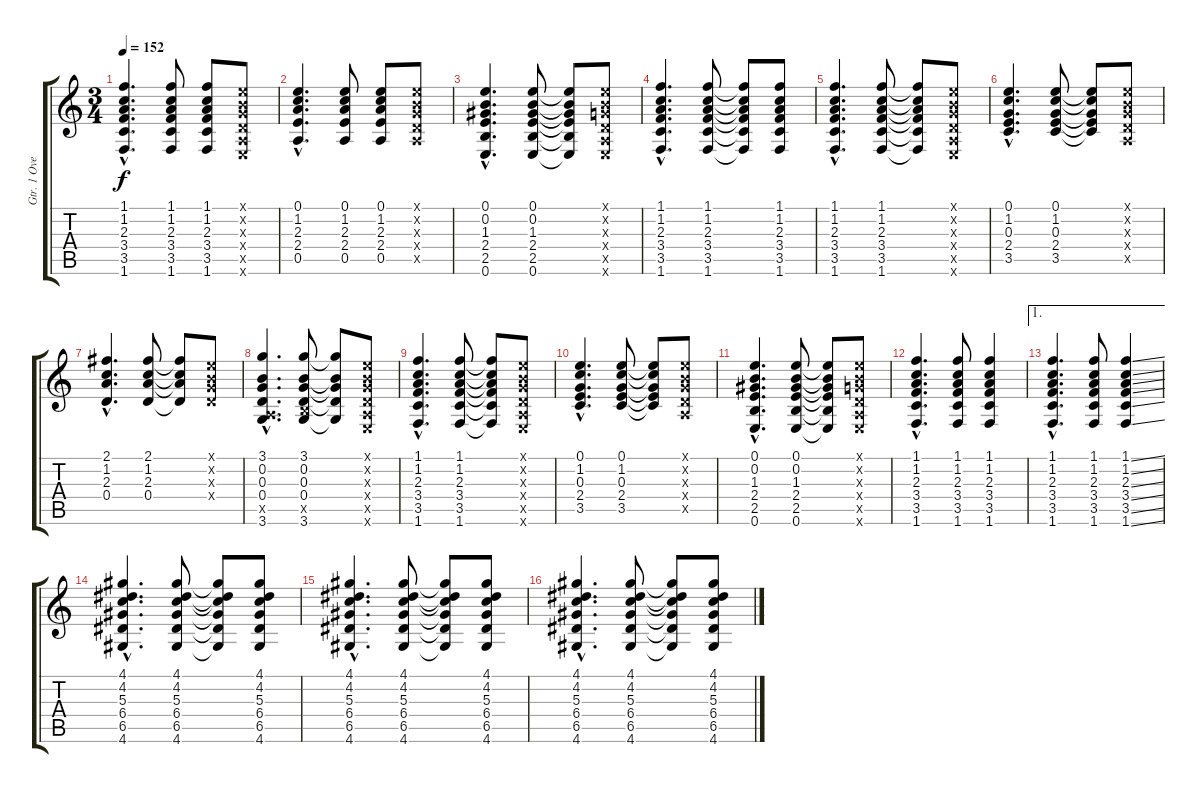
\track ("Gtr. 1 Overdub" "Gtr. 1 Ove") {instrument acousticguitarnylon}
\staff {score tabs}
\tuning (E4 B3 G3 D3 A2 E2) {hide}
\ts (3 4)
\tempo 152
\clef g2
\ks c
(1.1{hac} 1.2{hac} 2.3{hac} 3.4{hac} 3.5{hac} 1.6{hac}).4{d dy f} (1.1 1.2 2.3 3.4 3.5 1.6).8 (1.1 1.2 2.3 3.4 3.5 1.6).8 (0.1{x} 0.2{x} 0.3{x} 0.4{x} 0.5{x} 0.6{x}).8 |
(0.1{hac} 1.2{hac} 2.3{hac} 2.4{hac} 0.5{hac}).4{d} (0.1 1.2 2.3 2.4 0.5).8 (0.1 1.2 2.3 2.4 0.5).8 (0.1{x} 0.2{x} 0.3{x} 0.4{x} 0.5{x}).8 |
(0.1{hac} 0.2{hac} 1.3{hac} 2.4{hac} 2.5{hac} 0.6{hac}).4{d} (0.1 0.2 1.3 2.4 2.5 0.6).8 (0.1{t} 0.2{t} 1.3{t} 2.4{t} 2.5{t} 0.6{t}).8 (0.1{x} 0.2{x} 0.3{x} 0.4{x} 0.5{x} 0.6{x}).8 |
(1.1{hac} 1.2{hac} 2.3{hac} 3.4{hac} 3.5{hac} 1.6{hac}).4{d} (1.1 1.2 2.3 3.4 3.5 1.6).8 (1.1{t} 1.2{t} 2.3{t} 3.4{t} 3.5{t} 1.6{t}).8 (1.1 1.2 2.3 3.4 3.5 1.6).8 |
(1.1{hac} 1.2{hac} 2.3{hac} 3.4{hac} 3.5{hac} 1.6{hac}).4{d} (1.1 1.2 2.3 3.4 3.5 1.6).8 (1.1{t} 1.2{t} 2.3{t} 3.4{t} 3.5{t} 1.6{t}).8 (0.1{x} 0.2{x} 0.3{x} 0.4{x} 0.5{x} 0.6{x}).8 |
(0.1{hac} 1.2{hac} 0.3{hac} 2.4{hac} 3.5{hac}).4{d} (0.1 1.2 0.3 2.4 3.5).8 (0.1{t} 1.2{t} 0.3{t} 2.4{t} 3.5{t}).8 (0.1{x} 0.2{x} 0.3{x} 0.4{x} 0.5{x}).8 |
(2.1{hac} 1.2{hac} 2.3{hac} 0.4{hac}).4{d} (2.1 1.2 2.3 0.4).8 (2.1{t} 1.2{t} 2.3{t} 0.4{t}).8 (0.1{x} 0.2{x} 0.3{x} 0.4{x}).8 |
(3.1{hac} 0.2{hac} 0.3{hac} 0.4{hac} 0.5{hac x} 3.6{hac}).4{d} (3.1 0.2 0.3 0.4 2.5{x} 3.6).8 (3.1{t} 0.2{t} 0.3{t} 0.4{t} 3.6{t}).8 (0.1{x} 0.2{x} 0.3{x} 0.4{x} 0.5{x} 0.6{x}).8 |
(1.1{hac} 1.2{hac} 2.3{hac} 3.4{hac} 3.5{hac} 1.6{hac}).4{d} (1.1 1.2 2.3 3.4 3.5 1.6).8 (1.1{t} 1.2{t} 2.3{t} 3.4{t} 3.5{t} 1.6{t}).8 (0.1{x} 0.2{x} 0.3{x} 0.4{x} 0.5{x} 0.6{x}).8 |
(0.1{hac} 1.2{hac} 0.3{hac} 2.4{hac} 3.5{hac}).4{d} (0.1 1.2 0.3 2.4 3.5).8 (0.1{t} 1.2{t} 0.3{t} 2.4{t} 3.5{t}).8 (0.1{x} 0.2{x} 0.3{x} 0.4{x} 0.5{x}).8 |
(0.1{hac} 0.2{hac} 1.3{hac} 2.4{hac} 2.5{hac} 0.6{hac}).4{d} (0.1 0.2 1.3 2.4 2.5 0.6).8 (0.1{t} 0.2{t} 1.3{t} 2.4{t} 2.5{t} 0.6{t}).8 (0.1{x} 0.2{x} 0.3{x} 0.4{x} 0.5{x} 0.6{x}).8 |
(1.1{hac} 1.2{hac} 2.3{hac} 3.4{hac} 3.5{hac} 1.6{hac}).4{d} (1.1 1.2 2.3 3.4 3.5 1.6).8 (1.1 1.2 2.3 3.4 3.5 1.6).4 |
\ae 1
(1.1{hac} 1.2{hac} 2.3{hac} 3.4{hac} 3.5{hac} 1.6{hac}).4{d} (1.1 1.2 2.3 3.4 3.5 1.6).8 (1.1{ss} 1.2{ss} 2.3{ss} 3.4{ss} 3.5{ss} 1.6{ss}).4 |
(4.1{hac} 4.2{hac} 5.3{hac} 6.4{hac} 6.5{hac} 4.6{hac}).4{d} (4.1 4.2 5.3 6.4 6.5 4.6).8 (4.1{t} 4.2{t} 5.3{t} 6.4{t} 6.5{t} 4.6{t}).8 (4.1 4.2 5.3 6.4 6.5 4.6).8 |
(4.1{hac} 4.2{hac} 5.3{hac} 6.4{hac} 6.5{hac} 4.6{hac}).4{d} (4.1 4.2 5.3 6.4 6.5 4.6).8 (4.1{t} 4.2{t} 5.3{t} 6.4{t} 6.5{t} 4.6{t}).8 (4.1 4.2 5.3 6.4 6.5 4.6).8 |
(4.1{hac} 4.2{hac} 5.3{hac} 6.4{hac} 6.5{hac} 4.6{hac}).4{d} (4.1 4.2 5.3 6.4 6.5 4.6).8 (4.1{t} 4.2{t} 5.3{t} 6.4{t} 6.5{t} 4.6{t}).8 (4.1 4.2 5.3 6.4 6.5 4.6).8
